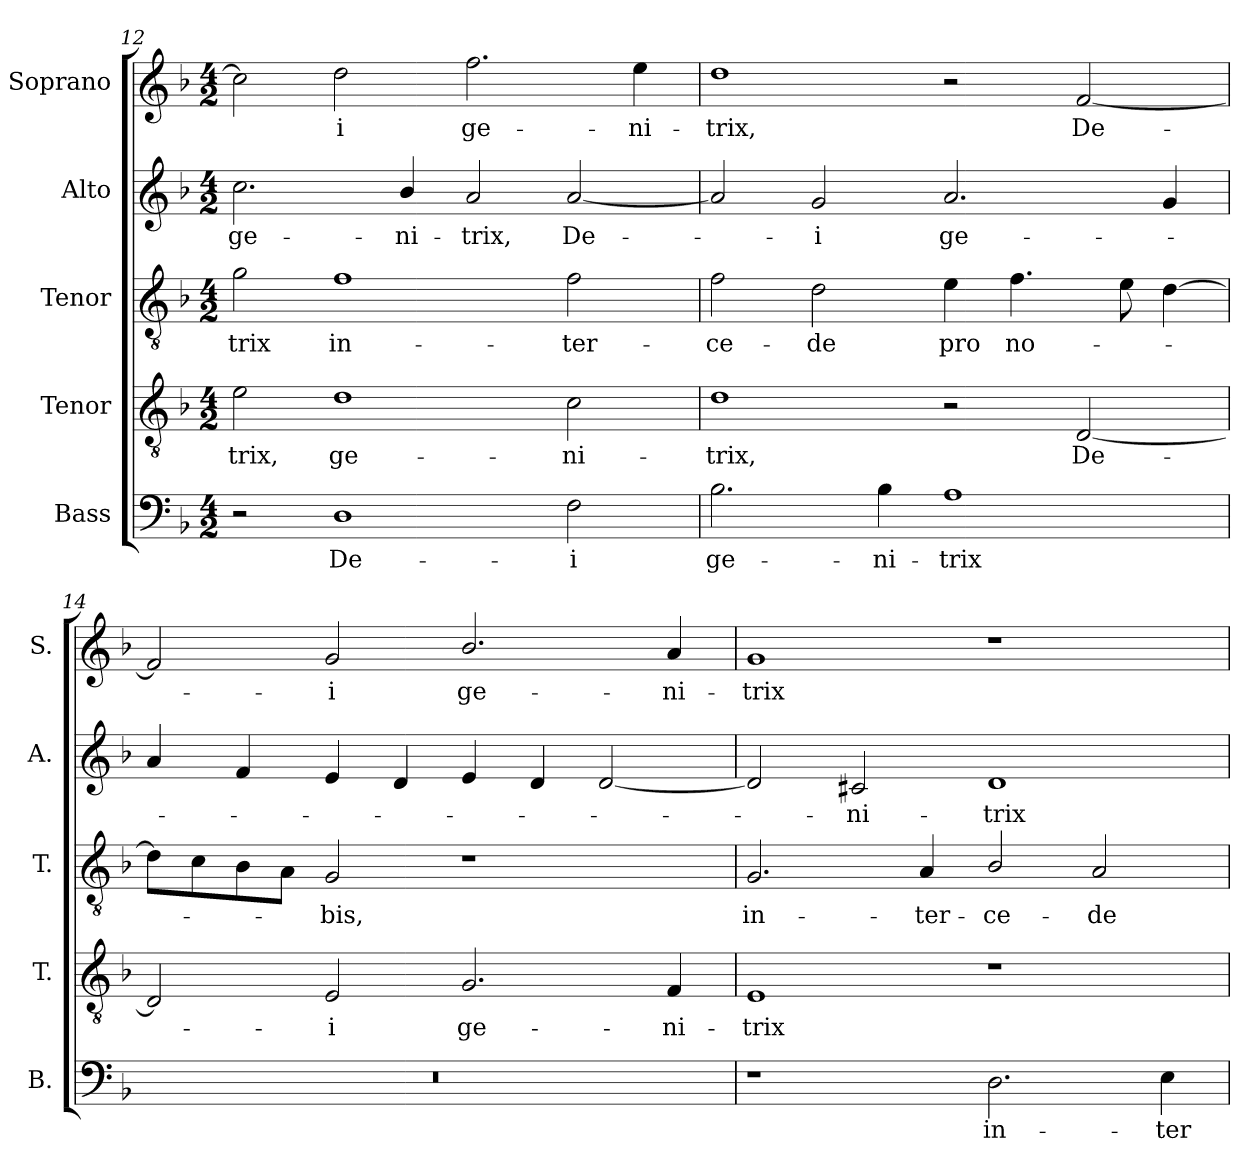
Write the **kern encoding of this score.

**kern	**text	**kern	**text	**kern	**text	**kern	**text	**kern	**text
*part5	*part5	*part4	*part4	*part3	*part3	*part2	*part2	*part1	*part1
*staff5	*staff5	*staff4	*staff4	*staff3	*staff3	*staff2	*staff2	*staff1	*staff1
*I"Bass	*	*I"Tenor	*	*I"Tenor	*	*I"Alto	*	*I"Soprano	*
*I'B.	*	*I'T.	*	*I'T.	*	*I'A.	*	*I'S.	*
*clefF4	*	*clefGv2	*	*clefGv2	*	*clefG2	*	*clefG2	*
*	*	*ITrd7c12	*	*ITrd7c12	*	*	*	*	*
*k[b-]	*	*k[b-]	*	*k[b-]	*	*k[b-]	*	*k[b-]	*
*F:	*	*F:	*	*F:	*	*F:	*	*F:	*
*M4/2	*	*M4/2	*	*M4/2	*	*M4/2	*	*M4/2	*
=12	=12	=12	=12	=12	=12	=12	=12	=12	=12
!	!	!	!LO:LY:b:color=#000000	!	!	!	!	!	!
!	!	!	!	!	!LO:LY:b:color=#000000	!	!	!	!
!	!	!	!	!	!	!	!LO:LY:b:color=#000000	!	!
2r	.	2Ei\	-trix,	2Gi\	-trix	2.cci\	ge-	2cci\]	.
!	!LO:LY:b:color=#000000	!	!	!	!	!	!	!	!
!	!	!	!LO:LY:b:color=#000000	!	!	!	!	!	!
!	!	!	!	!	!LO:LY:b:color=#000000	!	!	!	!
!	!	!	!	!	!	!	!	!	!LO:LY:b:color=#000000
1Di	De-	1Di	ge-	1Fi	in-	.	.	2ddi\	-i
!	!	!	!	!	!	!	!LO:LY:b:color=#000000	!	!
.	.	.	.	.	.	4b-i/	-ni-	.	.
!	!	!	!	!	!	!	!LO:LY:b:color=#000000	!	!
!	!	!	!	!	!	!	!	!	!LO:LY:b:color=#000000
.	.	.	.	.	.	2ai/	-trix,	2.ffi\	ge-
!	!LO:LY:b:color=#000000	!	!	!	!	!	!	!	!
!	!	!	!LO:LY:b:color=#000000	!	!	!	!	!	!
!	!	!	!	!	!LO:LY:b:color=#000000	!	!	!	!
!	!	!	!	!	!	!	!LO:LY:b:color=#000000	!	!
2Fi\	-i	2Ci\	-ni-	2Fi\	-ter-	[2ai/	De-	.	.
!	!	!	!	!	!	!	!	!	!LO:LY:b:color=#000000
.	.	.	.	.	.	.	.	4eei\	-ni-
!!LO:PB:g=z
=13	=13	=13	=13	=13	=13	=13	=13	=13	=13
!	!LO:LY:b:color=#000000	!	!	!	!	!	!	!	!
!	!	!	!LO:LY:b:color=#000000	!	!	!	!	!	!
!	!	!	!	!	!LO:LY:b:color=#000000	!	!	!	!
!	!	!	!	!	!	!	!	!	!LO:LY:b:color=#000000
2.B-i\	ge-	1Di	-trix,	2Fi\	-ce-	2ai/]	.	1ddi	-trix,
!	!	!	!	!	!LO:LY:b:color=#000000	!	!	!	!
!	!	!	!	!	!	!	!LO:LY:b:color=#000000	!	!
.	.	.	.	2Di\	-de	2gi/	-i	.	.
!	!LO:LY:b:color=#000000	!	!	!	!	!	!	!	!
4B-i\	-ni-	.	.	.	.	.	.	.	.
!	!LO:LY:b:color=#000000	!	!	!	!	!	!	!	!
!	!	!	!	!	!LO:LY:b:color=#000000	!	!	!	!
!	!	!	!	!	!	!	!LO:LY:b:color=#000000	!	!
1Ai	-trix	2r	.	4Ei\	pro	2.ai/	ge-	2r	.
!	!	!	!	!	!LO:LY:b:color=#000000	!	!	!	!
.	.	.	.	4.Fi\	no-	.	.	.	.
!	!	!	!LO:LY:b:color=#000000	!	!	!	!	!	!
!	!	!	!	!	!	!	!	!	!LO:LY:b:color=#000000
.	.	[2DDi/	De-	.	.	.	.	[2fi/	De-
.	.	.	.	8Ei\	.	.	.	.	.
.	.	.	.	[4Di\	.	4gi/	.	.	.
=14	=14	=14	=14	=14	=14	=14	=14	=14	=14
!LO:N:vis=1	!	!	!	!	!	!	!	!	!
0r	.	2DDi/]	.	8Di\L]	.	4ai/	.	2fi/]	.
.	.	.	.	8Ci\	.	.	.	.	.
.	.	.	.	8BB-i\	.	4fi/	.	.	.
.	.	.	.	8AAi\J	.	.	.	.	.
!	!	!	!LO:LY:b:color=#000000	!	!	!	!	!	!
!	!	!	!	!	!LO:LY:b:color=#000000	!	!	!	!
!	!	!	!	!	!	!	!	!	!LO:LY:b:color=#000000
.	.	2EEi/	-i	2GGi/	-bis,	4ei/	.	2gi/	-i
.	.	.	.	.	.	4di/	.	.	.
!	!	!	!LO:LY:b:color=#000000	!	!	!	!	!	!
!	!	!	!	!	!	!	!	!	!LO:LY:b:color=#000000
.	.	2.GGi/	ge-	1r	.	4ei/	.	2.b-i/	ge-
.	.	.	.	.	.	4di/	.	.	.
.	.	.	.	.	.	[2di/	.	.	.
!	!	!	!LO:LY:b:color=#000000	!	!	!	!	!	!
!	!	!	!	!	!	!	!	!	!LO:LY:b:color=#000000
.	.	4FFi/	-ni-	.	.	.	.	4ai/	-ni-
=15	=15	=15	=15	=15	=15	=15	=15	=15	=15
!	!	!	!LO:LY:b:color=#000000	!	!	!	!	!	!
!	!	!	!	!	!LO:LY:b:color=#000000	!	!	!	!
!	!	!	!	!	!	!	!	!	!LO:LY:b:color=#000000
1r	.	1EEi	-trix	2.GGi/	in-	2di/]	.	1gi	-trix
!	!	!	!	!	!	!	!LO:LY:b:color=#000000	!	!
.	.	.	.	.	.	2c#Xi/	-ni-	.	.
!	!	!	!	!	!LO:LY:b:color=#000000	!	!	!	!
.	.	.	.	4AAi/	-ter-	.	.	.	.
!	!LO:LY:b:color=#000000	!	!	!	!	!	!	!	!
!	!	!	!	!	!LO:LY:b:color=#000000	!	!	!	!
!	!	!	!	!	!	!	!LO:LY:b:color=#000000	!	!
2.Di\	in-	1r	.	2BB-i/	-ce-	1di	-trix	1r	.
!	!	!	!	!	!LO:LY:b:color=#000000	!	!	!	!
.	.	.	.	2AAi/	-de	.	.	.	.
!	!LO:LY:b:color=#000000	!	!	!	!	!	!	!	!
4Ei\	-ter-	.	.	.	.	.	.	.	.
=	=	=	=	=	=	=	=	=	=
*-	*-	*-	*-	*-	*-	*-	*-	*-	*-
